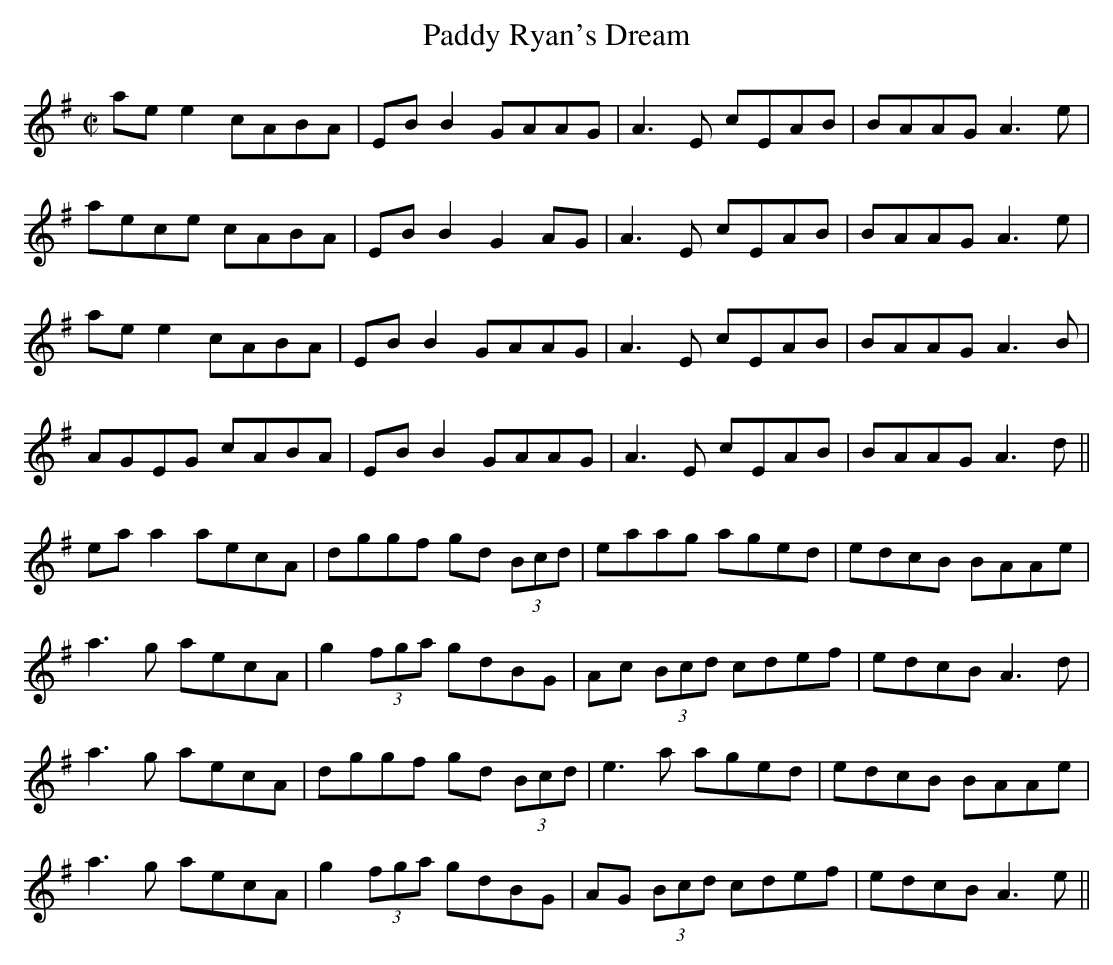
X:1
T:Paddy Ryan's Dream
M:C|
K:Ador
aee2 cABA|EBB2 GAAG|A3E cEAB|BAAG A3e|
aece cABA|EBB2 G2AG|A3E cEAB|BAAG A3e|
aee2 cABA|EBB2 GAAG|A3E cEAB|BAAG A3B|
AGEG cABA|EBB2 GAAG|A3E cEAB|BAAG A3d||
eaa2 aecA|dggf gd (3Bcd|eaag aged|edcB BAAe|
a3g aecA|g2 (3fga gdBG|Ac (3Bcd cdef|edcB A3d|
a3g aecA|dggf gd (3Bcd|e3a aged|edcB BAAe|
a3g aecA|g2 (3fga gdBG|AG (3Bcd cdef|edcB A3e||
